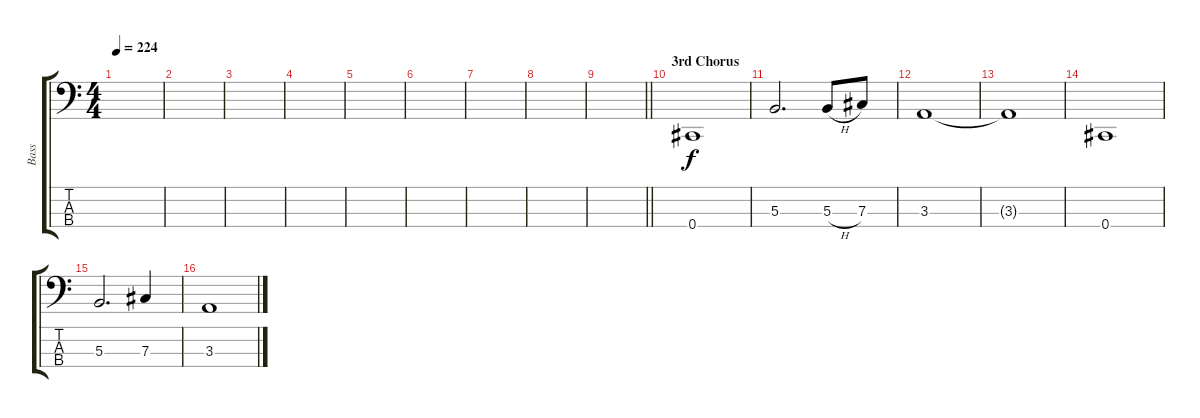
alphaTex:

\track ("Bass" "Bass") {instrument electricbassfinger}
\staff {score tabs}
\tuning (E2 B1 Gb1 Db1) {hide}
\ts (4 4)
\tempo 224
\clef f4
\ks c
|
|
|
|
|
|
|
|
\barLineRight lightlight
|
\section ("" "3rd Chorus")
0.4.1 |
5.3.2{d} 5.3{h}.8 7.3.8 |
3.3.1 |
3.3{t}.1 |
0.4.1 |
5.3.2{d} 7.3.4 |
3.3.1
